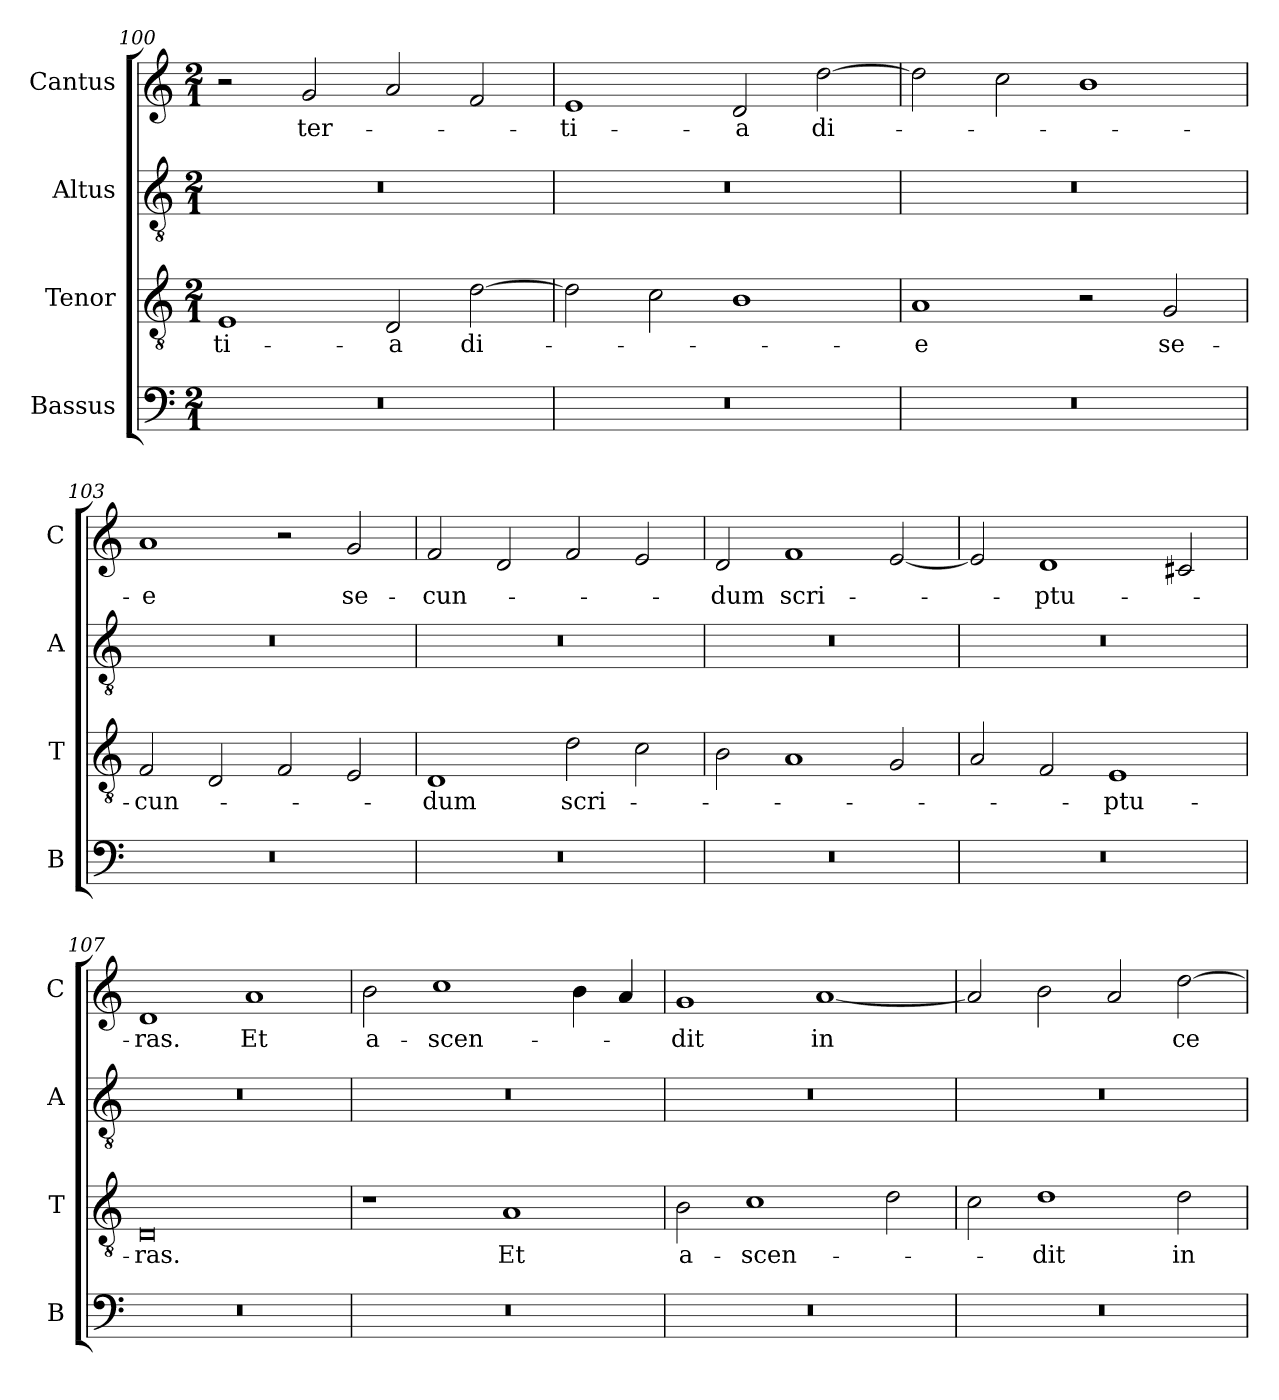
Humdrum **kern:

**kern	**kern	**text	**kern	**kern	**text
*part4	*part3	*part3	*part2	*part1	*part1
*staff4	*staff3	*staff3	*staff2	*staff1	*staff1
*I"Bassus	*I"Tenor	*	*I"Altus	*I"Cantus	*
*I'B	*I'T	*	*I'A	*I'C	*
*clefF4	*clefGv2	*	*clefGv2	*clefG2	*
*k[]	*k[]	*	*k[]	*k[]	*
*M2/1	*M2/1	*	*M2/1	*M2/1	*
=100	=100	=100	=100	=100	=100
0r	1E	-ti-	0r	2r	.
.	.	.	.	2g	ter-
.	2D	-a	.	2a	.
.	[2d	di-	.	2f	.
=101	=101	=101	=101	=101	=101
0r	2d]	.	0r	1e	-ti-
.	2c	.	.	.	.
.	1B	.	.	2d	-a
.	.	.	.	[2dd	di-
=102	=102	=102	=102	=102	=102
0r	1A	-e	0r	2dd]	.
.	.	.	.	2cc	.
.	2r	.	.	1b	.
.	2G	se-	.	.	.
=103	=103	=103	=103	=103	=103
0r	2F	-cun-	0r	1a	-e
.	2D	.	.	.	.
.	2F	.	.	2r	.
.	2E	.	.	2g	se-
=104	=104	=104	=104	=104	=104
0r	1D	-dum	0r	2f	-cun-
.	.	.	.	2d	.
.	2d	scri-	.	2f	.
.	2c	.	.	2e	.
=105	=105	=105	=105	=105	=105
0r	2B	.	0r	2d	-dum
.	1A	.	.	1f	scri-
.	2G	.	.	[2e	.
=106	=106	=106	=106	=106	=106
0r	2A	.	0r	2e]	.
.	2F	.	.	1d	-ptu-
.	1E	-ptu-	.	.	.
.	.	.	.	2c#X	.
=107	=107	=107	=107	=107	=107
0r	0D	-ras.	0r	1d	-ras.
.	.	.	.	1a	Et
=108	=108	=108	=108	=108	=108
0r	1r	.	0r	2b	a-
.	.	.	.	1cc	-scen-
.	1A	Et	.	.	.
.	.	.	.	4b	.
.	.	.	.	4a	.
=109	=109	=109	=109	=109	=109
0r	2B	a-	0r	1g	-dit
.	1c	-scen-	.	.	.
.	.	.	.	[1a	in
.	2d	.	.	.	.
=110	=110	=110	=110	=110	=110
0r	2c	.	0r	2a]	.
.	1d	-dit	.	2b	.
.	.	.	.	2a	.
.	2d	in	.	[2dd	ce-
=	=	=	=	=	=
*-	*-	*-	*-	*-	*-
